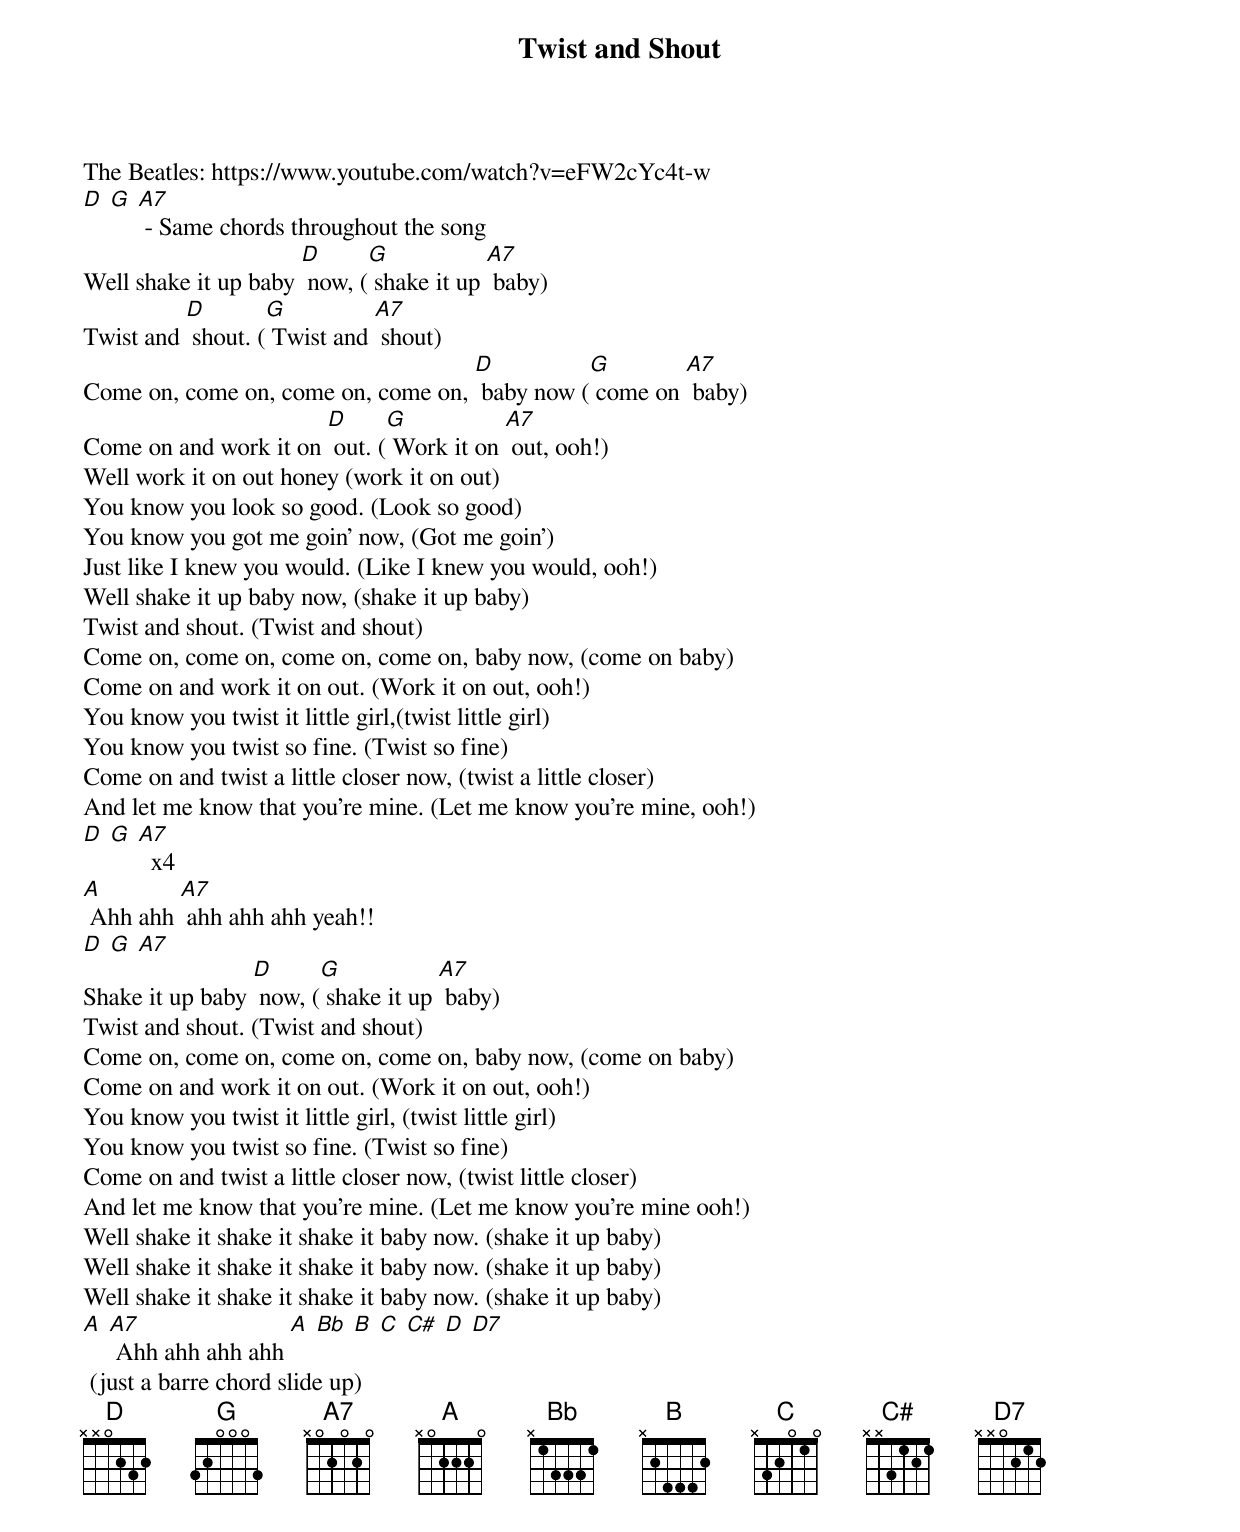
{t: Twist and Shout }
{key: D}
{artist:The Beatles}
The Beatles: https://www.youtube.com/watch?v=eFW2cYc4t-w
[D] [G] [A7] - Same chords throughout the song
Well shake it up baby [D] now, ([G] shake it up [A7] baby)
Twist and [D] shout. ([G] Twist and [A7] shout)
Come on, come on, come on, come on, [D] baby now ([G] come on [A7] baby)
Come on and work it on [D] out. ([G] Work it on [A7] out, ooh!)
{c: }
Well work it on out honey (work it on out)
You know you look so good. (Look so good)
You know you got me goin’ now, (Got me goin’)
Just like I knew you would. (Like I knew you would, ooh!)
{c: }
Well shake it up baby now, (shake it up baby)
Twist and shout. (Twist and shout)
Come on, come on, come on, come on, baby now, (come on baby)
Come on and work it on out. (Work it on out, ooh!)
{c: }
You know you twist it little girl,(twist little girl)
You know you twist so fine. (Twist so fine)
Come on and twist a little closer now, (twist a little closer)
And let me know that you’re mine. (Let me know you’re mine, ooh!)
{c: }
[D] [G] [A7]  x4
[A] Ahh ahh [A7] ahh ahh ahh yeah!!
[D] [G] [A7]
Shake it up baby [D] now, ([G] shake it up [A7] baby)
Twist and shout. (Twist and shout)
Come on, come on, come on, come on, baby now, (come on baby)
Come on and work it on out. (Work it on out, ooh!)
You know you twist it little girl, (twist little girl)
You know you twist so fine. (Twist so fine)
Come on and twist a little closer now, (twist little closer)
And let me know that you’re mine. (Let me know you’re mine ooh!)
{c: }
Well shake it shake it shake it baby now. (shake it up baby)
Well shake it shake it shake it baby now. (shake it up baby)
Well shake it shake it shake it baby now. (shake it up baby)
[A] [A7] Ahh ahh ahh ahh [A] [Bb] [B] [C] [C#] [D] [D7]
 (just a barre chord slide up)
